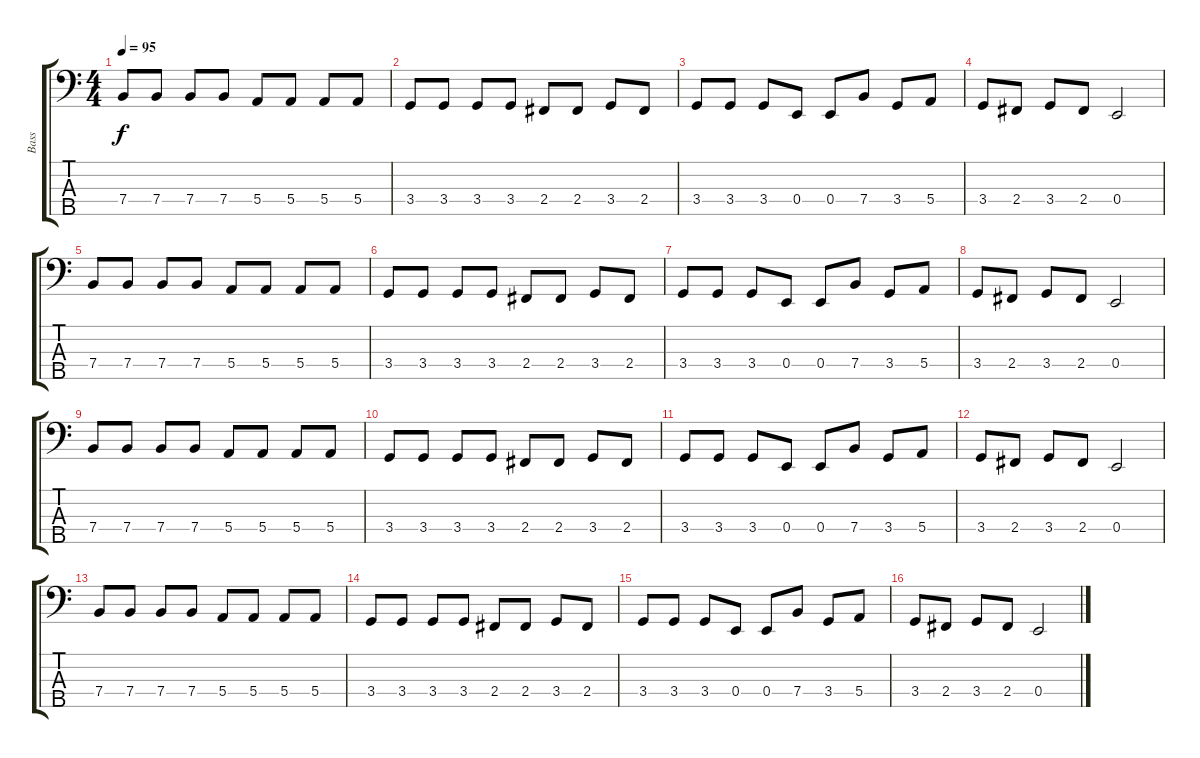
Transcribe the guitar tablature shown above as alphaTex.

\track ("Bass" "Bass") {instrument electricbasspick}
\staff {score tabs}
\tuning (G2 D2 A1 E1 B0) {hide}
\ts (4 4)
\tempo 95
\clef f4
\ks c
7.4.8{dy f} 7.4.8 7.4.8 7.4.8 5.4.8 5.4.8 5.4.8 5.4.8 |
3.4.8 3.4.8 3.4.8 3.4.8 2.4.8 2.4.8 3.4.8 2.4.8 |
3.4.8 3.4.8 3.4.8 0.4.8 0.4.8 7.4.8 3.4.8 5.4.8 |
3.4.8 2.4.8 3.4.8 2.4.8 0.4.2 |
7.4.8 7.4.8 7.4.8 7.4.8 5.4.8 5.4.8 5.4.8 5.4.8 |
3.4.8 3.4.8 3.4.8 3.4.8 2.4.8 2.4.8 3.4.8 2.4.8 |
3.4.8 3.4.8 3.4.8 0.4.8 0.4.8 7.4.8 3.4.8 5.4.8 |
3.4.8 2.4.8 3.4.8 2.4.8 0.4.2 |
7.4.8 7.4.8 7.4.8 7.4.8 5.4.8 5.4.8 5.4.8 5.4.8 |
3.4.8 3.4.8 3.4.8 3.4.8 2.4.8 2.4.8 3.4.8 2.4.8 |
3.4.8 3.4.8 3.4.8 0.4.8 0.4.8 7.4.8 3.4.8 5.4.8 |
3.4.8 2.4.8 3.4.8 2.4.8 0.4.2 |
7.4.8 7.4.8 7.4.8 7.4.8 5.4.8 5.4.8 5.4.8 5.4.8 |
3.4.8 3.4.8 3.4.8 3.4.8 2.4.8 2.4.8 3.4.8 2.4.8 |
3.4.8 3.4.8 3.4.8 0.4.8 0.4.8 7.4.8 3.4.8 5.4.8 |
3.4.8 2.4.8 3.4.8 2.4.8 0.4.2
